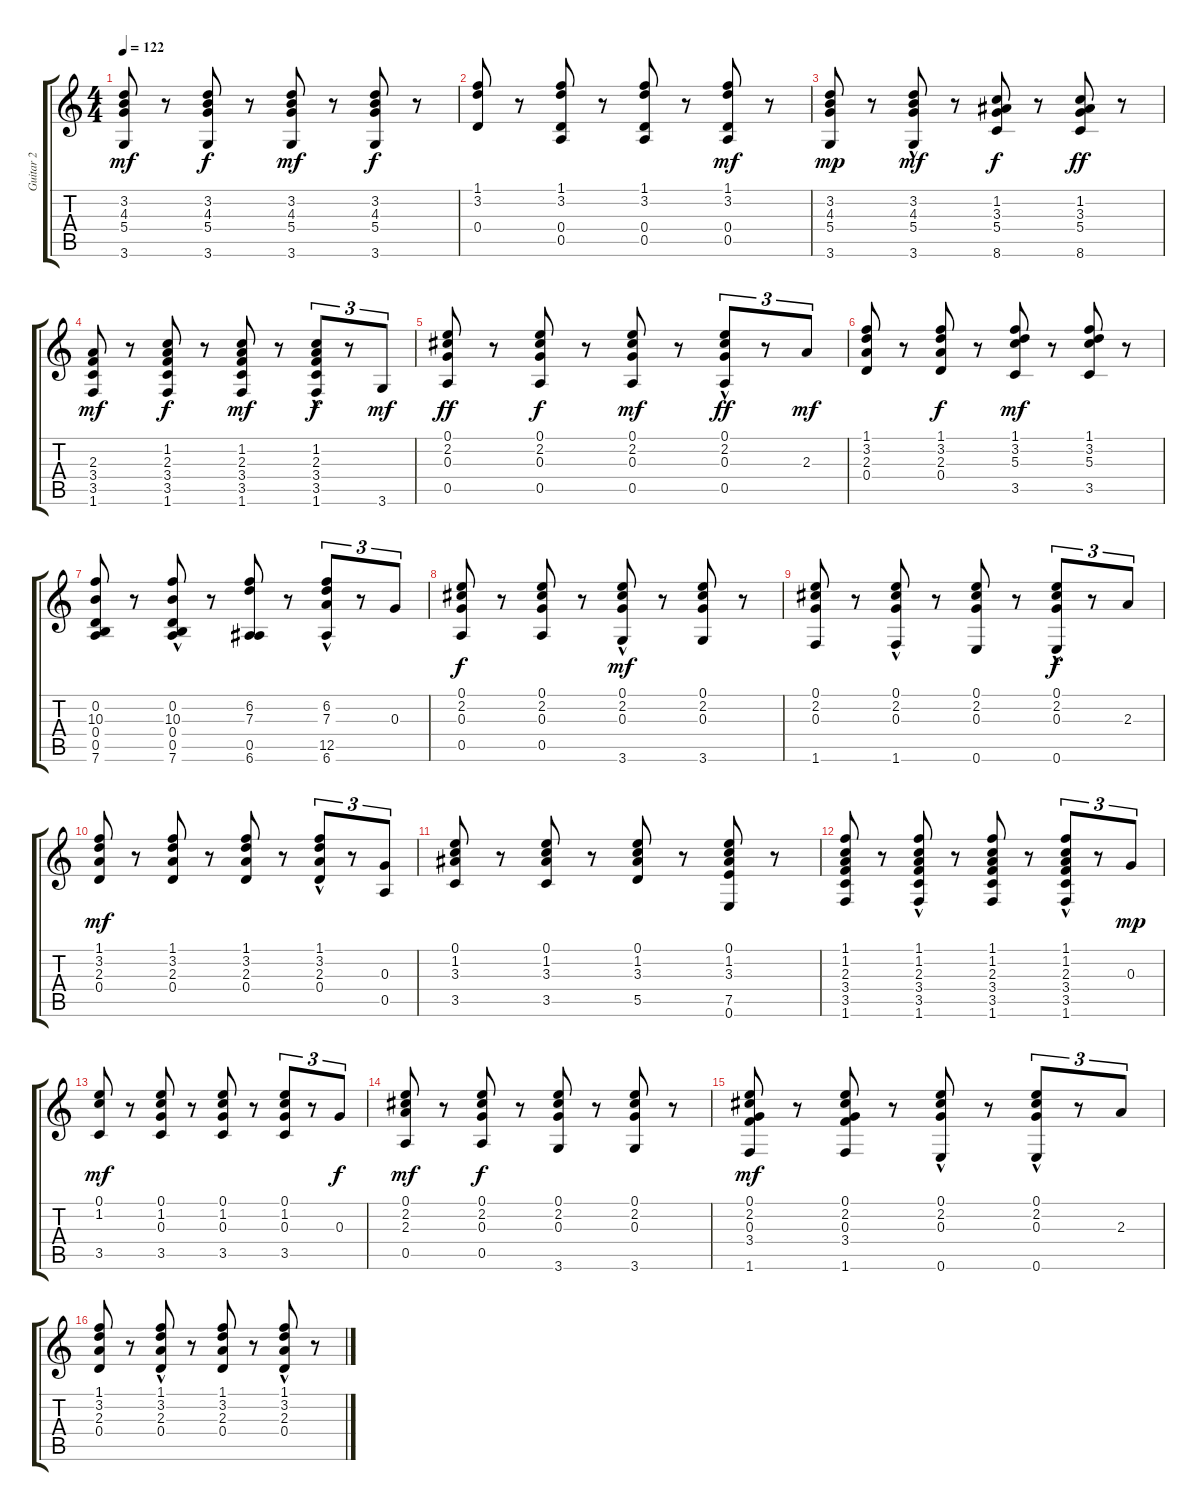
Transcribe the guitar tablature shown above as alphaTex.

\track ("Guitar 2" "Guitar 2") {instrument electricguitarjazz}
\staff {score tabs}
\tuning (E4 B3 G3 D3 A2 E2) {hide}
\ts (4 4)
\tempo 122
\clef g2
\ks c
(3.2 4.3 5.4 3.6).8{dy mf} r.8 (3.2 4.3 5.4 3.6).8{dy f} r.8 (3.2 4.3 5.4 3.6).8{dy mf} r.8 (3.2 4.3 5.4 3.6).8{dy f} r.8 |
(1.1 3.2 0.4).8 r.8 (1.1 3.2 0.4 0.5).8 r.8 (1.1 3.2 0.4 0.5).8 r.8 (1.1 3.2 0.4 0.5).8{dy mf} r.8 |
(3.2 4.3 5.4 3.6).8{dy mp} r.8 (3.2 4.3 5.4{hac} 3.6).8{dy mf} r.8 (1.2 3.3 5.4 8.6).8{dy f} r.8 (1.2 3.3 5.4 8.6).8{dy ff} r.8 |
(2.3 3.4 3.5 1.6).8{dy mf} r.8 (1.2 2.3 3.4 3.5 1.6).8{dy f} r.8 (1.2 2.3 3.4 3.5 1.6).8{dy mf} r.8 (1.2 2.3 3.4 3.5 1.6{hac}).8{tu (3 2) dy f} r.8{tu (3 2)} 3.6.8{tu (3 2) dy mf} |
(0.1 2.2 0.3 0.5).8{dy ff} r.8 (0.1 2.2 0.3 0.5).8{dy f} r.8 (0.1 2.2 0.3 0.5).8{dy mf} r.8 (0.1 2.2 0.3 0.5{hac}).8{tu (3 2) dy ff} r.8{tu (3 2)} 2.3.8{tu (3 2) dy mf} |
(1.1 3.2 2.3 0.4).8 r.8 (1.1 3.2 2.3 0.4).8{dy f} r.8 (1.1 3.2 5.3 3.5).8{dy mf} r.8 (1.1 3.2 5.3 3.5).8 r.8 |
(0.2 10.3 0.4 0.5 7.6).8 r.8 (0.2{hac} 10.3 0.4 0.5 7.6).8 r.8 (6.2 7.3 0.5 6.6).8 r.8 (6.2{hac} 7.3 12.5 6.6).8{tu (3 2)} r.8{tu (3 2)} 0.3.8{tu (3 2)} |
(0.1 2.2 0.3 0.5).8{dy f} r.8 (0.1 2.2 0.3 0.5).8 r.8 (0.1{hac} 2.2 0.3 3.6).8{dy mf} r.8 (0.1 2.2 0.3 3.6).8 r.8 |
(0.1 2.2 0.3 1.6).8 r.8 (0.1 2.2 0.3{hac} 1.6).8 r.8 (0.1 2.2 0.3 0.6).8 r.8 (0.1 2.2 0.3{hac} 0.6).8{tu (3 2) dy f} r.8{tu (3 2)} 2.3.8{tu (3 2)} |
(1.1 3.2 2.3 0.4).8{dy mf} r.8 (1.1 3.2 2.3 0.4).8 r.8 (1.1 3.2 2.3 0.4).8 r.8 (1.1{hac} 3.2 2.3 0.4).8{tu (3 2)} r.8{tu (3 2)} (0.3 0.5).8{tu (3 2)} |
(0.1 1.2 3.3 3.5).8 r.8 (0.1 1.2 3.3 3.5).8 r.8 (0.1 1.2 3.3 5.5).8 r.8 (0.1 1.2 3.3 7.5 0.6).8 r.8 |
(1.1 1.2 2.3 3.4 3.5 1.6).8 r.8 (1.1 1.2 2.3 3.4{hac} 3.5 1.6).8 r.8 (1.1 1.2 2.3 3.4 3.5 1.6).8 r.8 (1.1 1.2 2.3 3.4{hac} 3.5 1.6{hac}).8{tu (3 2)} r.8{tu (3 2)} 0.3.8{tu (3 2) dy mp} |
(0.1 1.2 3.5).8{dy mf} r.8 (0.1 1.2 0.3 3.5).8 r.8 (0.1 1.2 0.3 3.5).8 r.8 (0.1 1.2 0.3 3.5).8{tu (3 2)} r.8{tu (3 2)} 0.3.8{tu (3 2) dy f} |
(0.1 2.2 2.3 0.5).8{dy mf} r.8 (0.1 2.2 0.3 0.5).8{dy f} r.8 (0.1 2.2 0.3 3.6).8 r.8 (0.1 2.2 0.3 3.6).8 r.8 |
(0.1 2.2 0.3 3.4 1.6).8{dy mf} r.8 (0.1 2.2 0.3 3.4 1.6).8 r.8 (0.1{hac} 2.2 0.3 0.6).8 r.8 (0.1 2.2{hac} 0.3 0.6).8{tu (3 2)} r.8{tu (3 2)} 2.3.8{tu (3 2)} |
(1.1 3.2 2.3 0.4).8 r.8 (1.1{hac} 3.2 2.3 0.4).8 r.8 (1.1 3.2 2.3 0.4).8 r.8 (1.1 3.2 2.3{hac} 0.4{hac}).8 r.8
